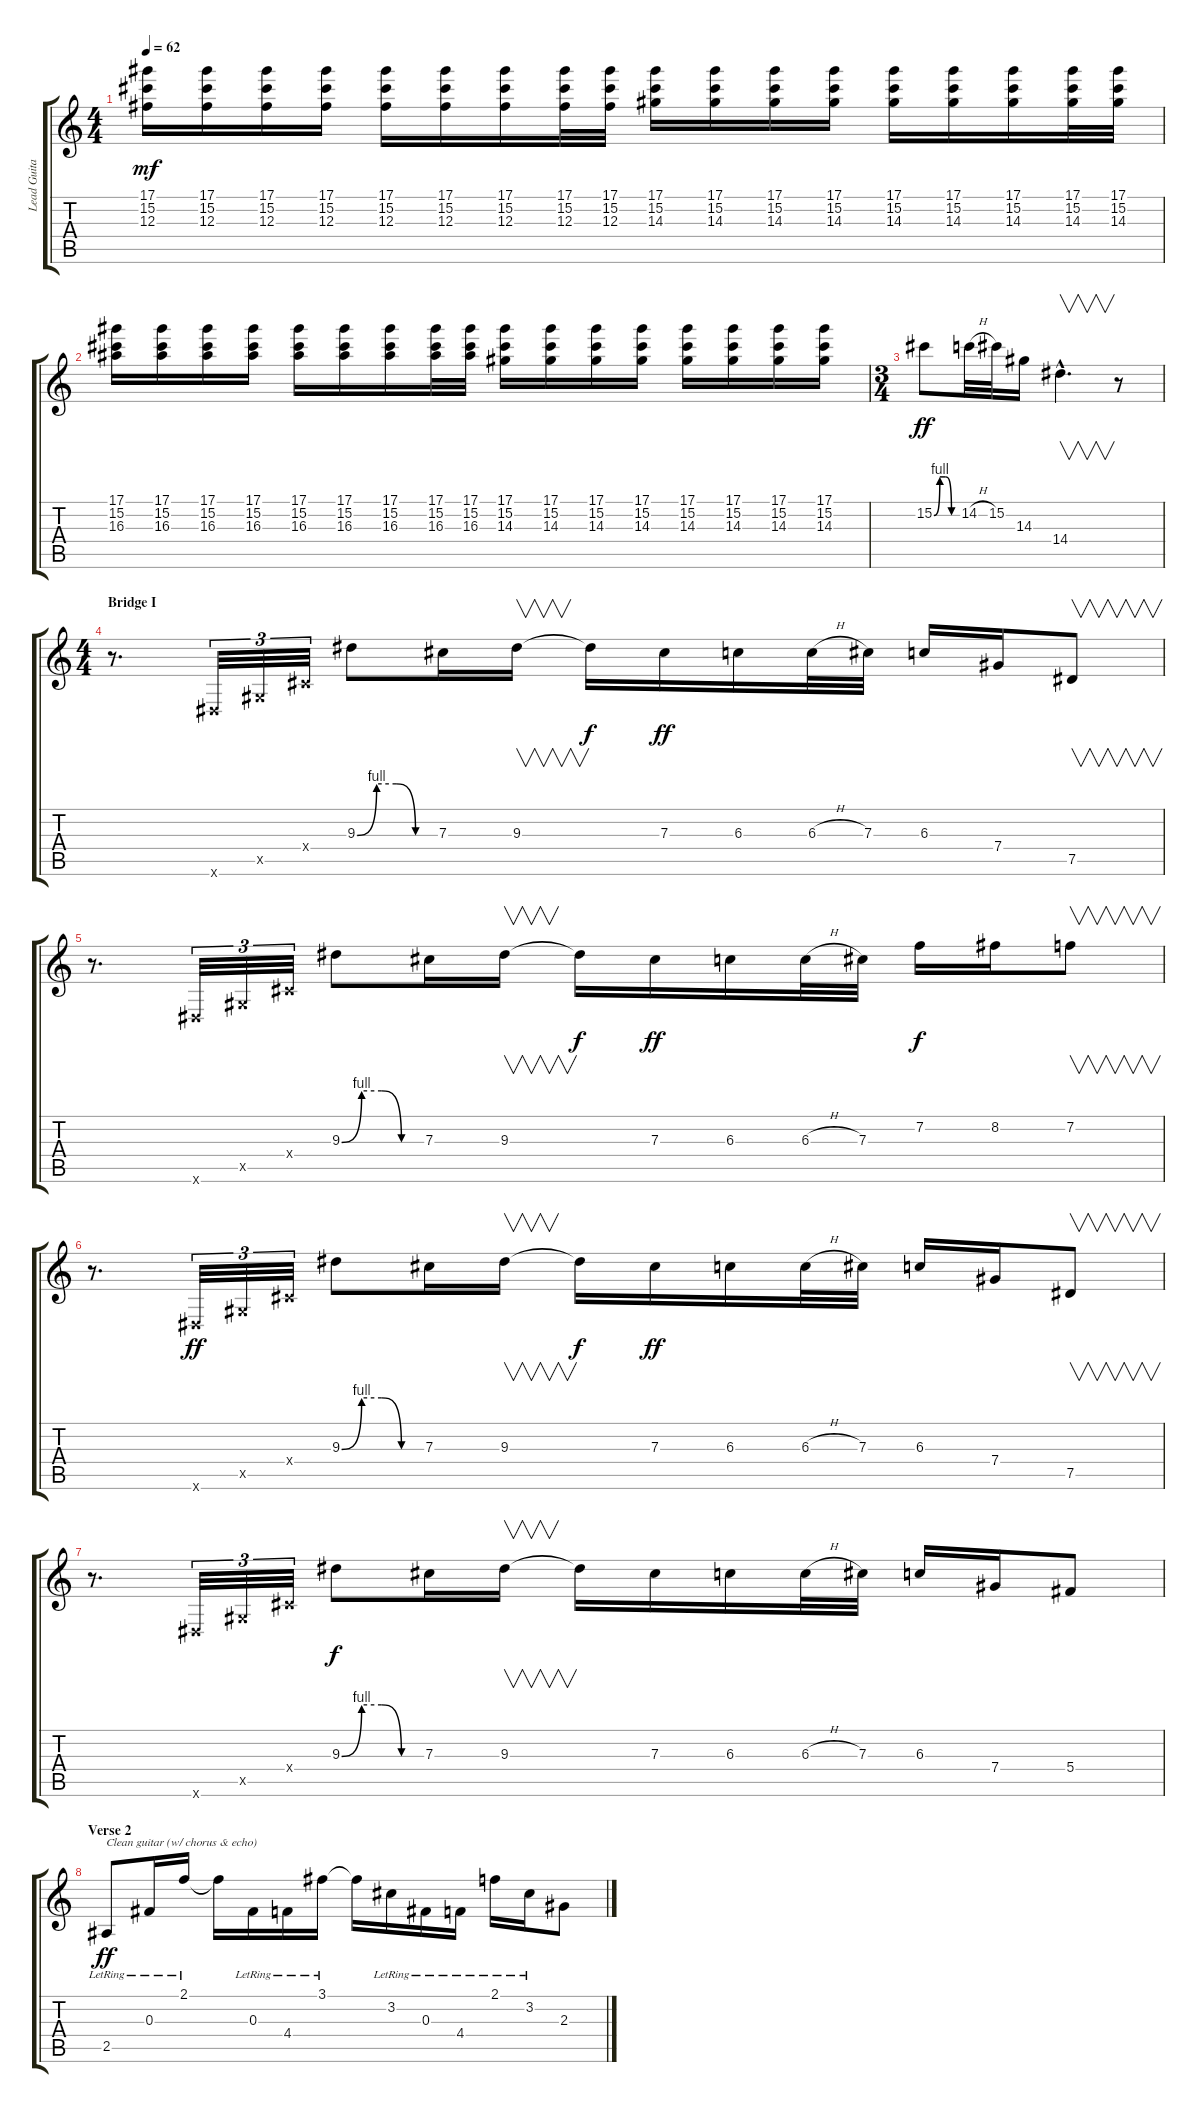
\track ("Lead Guitar" "Lead Guita") {instrument distortionguitar}
\staff {score tabs}
\tuning (Eb4 Bb3 Gb3 Db3 Ab2 Eb2) {hide}
\ts (4 4)
\tempo 62
\clef g2
\ks c
(17.1 15.2 12.3).16{dy mf} (17.1 15.2 12.3).16 (17.1 15.2 12.3).16 (17.1 15.2 12.3).16 (17.1 15.2 12.3).16 (17.1 15.2 12.3).16 (17.1 15.2 12.3).16 (17.1 15.2 12.3).32 (17.1 15.2 12.3).32 (17.1 15.2 14.3).16 (17.1 15.2 14.3).16 (17.1 15.2 14.3).16 (17.1 15.2 14.3).16 (17.1 15.2 14.3).16 (17.1 15.2 14.3).16 (17.1 15.2 14.3).16 (17.1 15.2 14.3).32 (17.1 15.2 14.3).32 |
(17.1 15.2 16.3).16 (17.1 15.2 16.3).16 (17.1 15.2 16.3).16 (17.1 15.2 16.3).16 (17.1 15.2 16.3).16 (17.1 15.2 16.3).16 (17.1 15.2 16.3).16 (17.1 15.2 16.3).32 (17.1 15.2 16.3).32 (17.1 15.2 14.3).16 (17.1 15.2 14.3).16 (17.1 15.2 14.3).16 (17.1 15.2 14.3).16 (17.1 15.2 14.3).16 (17.1 15.2 14.3).16 (17.1 15.2 14.3).16 (17.1 15.2 14.3).16 |
\ts (3 4)
15.2{be (custom 0 0 15 4 30 4 45 0 60 0)}.8{dy ff} 14.2{h}.32 15.2.32 14.3.16 14.4{hac}.4{v d} r.8 |
\ts (4 4)
\section ("" "Bridge I")
r.8{d} 0.6{x}.32{tu (3 2)} 0.5{x}.32{tu (3 2)} 0.4{x}.32{tu (3 2)} 9.3{be (custom 0 0 15 4 30 4 45 0 60 0)}.8 7.3.16 9.3.16{v} 9.3{t}.16{dy f} 7.3.16{dy ff} 6.3.16 6.3{h}.32 7.3.32 6.3.16 7.4.16 7.5.8{v} |
r.8{d} 0.6{x}.32{tu (3 2)} 0.5{x}.32{tu (3 2)} 0.4{x}.32{tu (3 2)} 9.3{be (custom 0 0 15 4 30 4 45 0 60 0)}.8 7.3.16 9.3.16{v} 9.3{t}.16{dy f} 7.3.16{dy ff} 6.3.16 6.3{h}.32 7.3.32 7.2.16{dy f} 8.2.16 7.2.8{v} |
r.8{d} 0.6{x}.32{tu (3 2) dy ff} 0.5{x}.32{tu (3 2)} 0.4{x}.32{tu (3 2)} 9.3{be (custom 0 0 15 4 30 4 45 0 60 0)}.8 7.3.16 9.3.16{v} 9.3{t}.16{dy f} 7.3.16{dy ff} 6.3.16 6.3{h}.32 7.3.32 6.3.16 7.4.16 7.5.8{v} |
r.8{d} 0.6{x}.32{tu (3 2)} 0.5{x}.32{tu (3 2)} 0.4{x}.32{tu (3 2)} 9.3{be (custom 0 0 15 4 30 4 45 0 60 0)}.8{dy f} 7.3.16 9.3.16{v} 9.3{t}.16 7.3.16 6.3.16 6.3{h}.32 7.3.32 6.3.16 7.4.16 5.4.8 |
\section ("" "Verse 2")
2.5{lr}.8{txt "Clean guitar (w/ chorus & echo)" dy ff instrument electricguitarclean} 0.3{lr}.16 2.1{lr}.16 2.1{t}.16 0.3{lr}.16 4.4{lr}.16 3.1{lr}.16 3.1{t}.16 3.2{lr}.16 0.3{lr}.16 4.4{lr}.16 2.1{lr}.16 3.2{lr}.16 2.3.8
